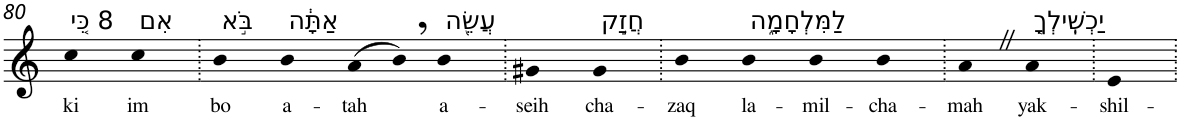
**kern	**text
*part1	*part1
*staff1	*staff1
*I"Piano	*
*I'Pno	*
!!LO:PB:g=z
*clefG2	*
*k[]	*
=80	=80
!LO:TX:a:t=8 כִּ֚י	!
!	!LO:LY:b
4cc	ki
!LO:TX:a:t=אִם	!
!	!LO:LY:b
4cc	im
=81.	=81.
!LO:TX:a:t=בֹּ֣א	!
!	!LO:LY:b
4b	bo
!LO:TX:a:t=אַתָּ֔ה	!
!	!LO:LY:b
4b	a-
!	!LO:LY:b
(>8a	-tah
8b,)	.
!LO:TX:a:t=עֲשֵׂ֖ה	!
!	!LO:LY:b
4b	a-
=82.	=82.
!	!LO:LY:b
4g#X	-seih
!LO:TX:a:t=חֲזַ֣ק	!
!	!LO:LY:b
4g#	cha-
=83.	=83.
!	!LO:LY:b
4b	-zaq
!LO:TX:a:t=לַמִּלְחָמָ֑ה	!
!	!LO:LY:b
4b	la-
!	!LO:LY:b
4b	-mil-
!	!LO:LY:b
4b	-cha-
=84.	=84.
!	!LO:LY:b
4aZ	-mah
!LO:TX:a:t=יַכְשִֽׁילְךָ֤	!
!	!LO:LY:b
4a	yak-
=85.	=85.
!	!LO:LY:b
4e	-shil-
=.	=.
*-	*-
